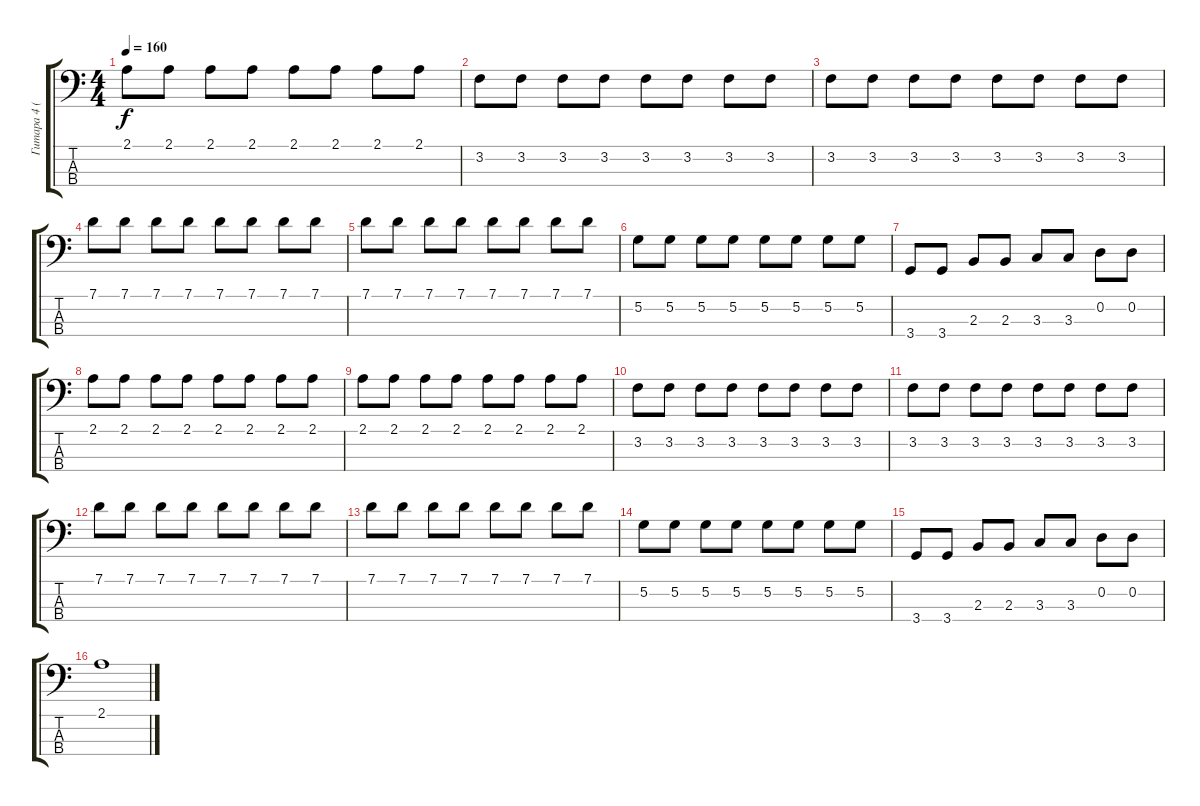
\track ("Гитара 4 (бас)" "Гитара 4 (") {instrument electricbassfinger}
\staff {score tabs}
\tuning (G2 D2 A1 E1) {hide}
\ts (4 4)
\tempo 160
\clef f4
\ks c
2.1.8{dy f} 2.1.8 2.1.8 2.1.8 2.1.8 2.1.8 2.1.8 2.1.8 |
3.2.8 3.2.8 3.2.8 3.2.8 3.2.8 3.2.8 3.2.8 3.2.8 |
3.2.8 3.2.8 3.2.8 3.2.8 3.2.8 3.2.8 3.2.8 3.2.8 |
7.1.8 7.1.8 7.1.8 7.1.8 7.1.8 7.1.8 7.1.8 7.1.8 |
7.1.8 7.1.8 7.1.8 7.1.8 7.1.8 7.1.8 7.1.8 7.1.8 |
5.2.8 5.2.8 5.2.8 5.2.8 5.2.8 5.2.8 5.2.8 5.2.8 |
3.4.8 3.4.8 2.3.8 2.3.8 3.3.8 3.3.8 0.2.8 0.2.8 |
2.1.8 2.1.8 2.1.8 2.1.8 2.1.8 2.1.8 2.1.8 2.1.8 |
2.1.8 2.1.8 2.1.8 2.1.8 2.1.8 2.1.8 2.1.8 2.1.8 |
3.2.8 3.2.8 3.2.8 3.2.8 3.2.8 3.2.8 3.2.8 3.2.8 |
3.2.8 3.2.8 3.2.8 3.2.8 3.2.8 3.2.8 3.2.8 3.2.8 |
7.1.8 7.1.8 7.1.8 7.1.8 7.1.8 7.1.8 7.1.8 7.1.8 |
7.1.8 7.1.8 7.1.8 7.1.8 7.1.8 7.1.8 7.1.8 7.1.8 |
5.2.8 5.2.8 5.2.8 5.2.8 5.2.8 5.2.8 5.2.8 5.2.8 |
3.4.8 3.4.8 2.3.8 2.3.8 3.3.8 3.3.8 0.2.8 0.2.8 |
2.1.1
